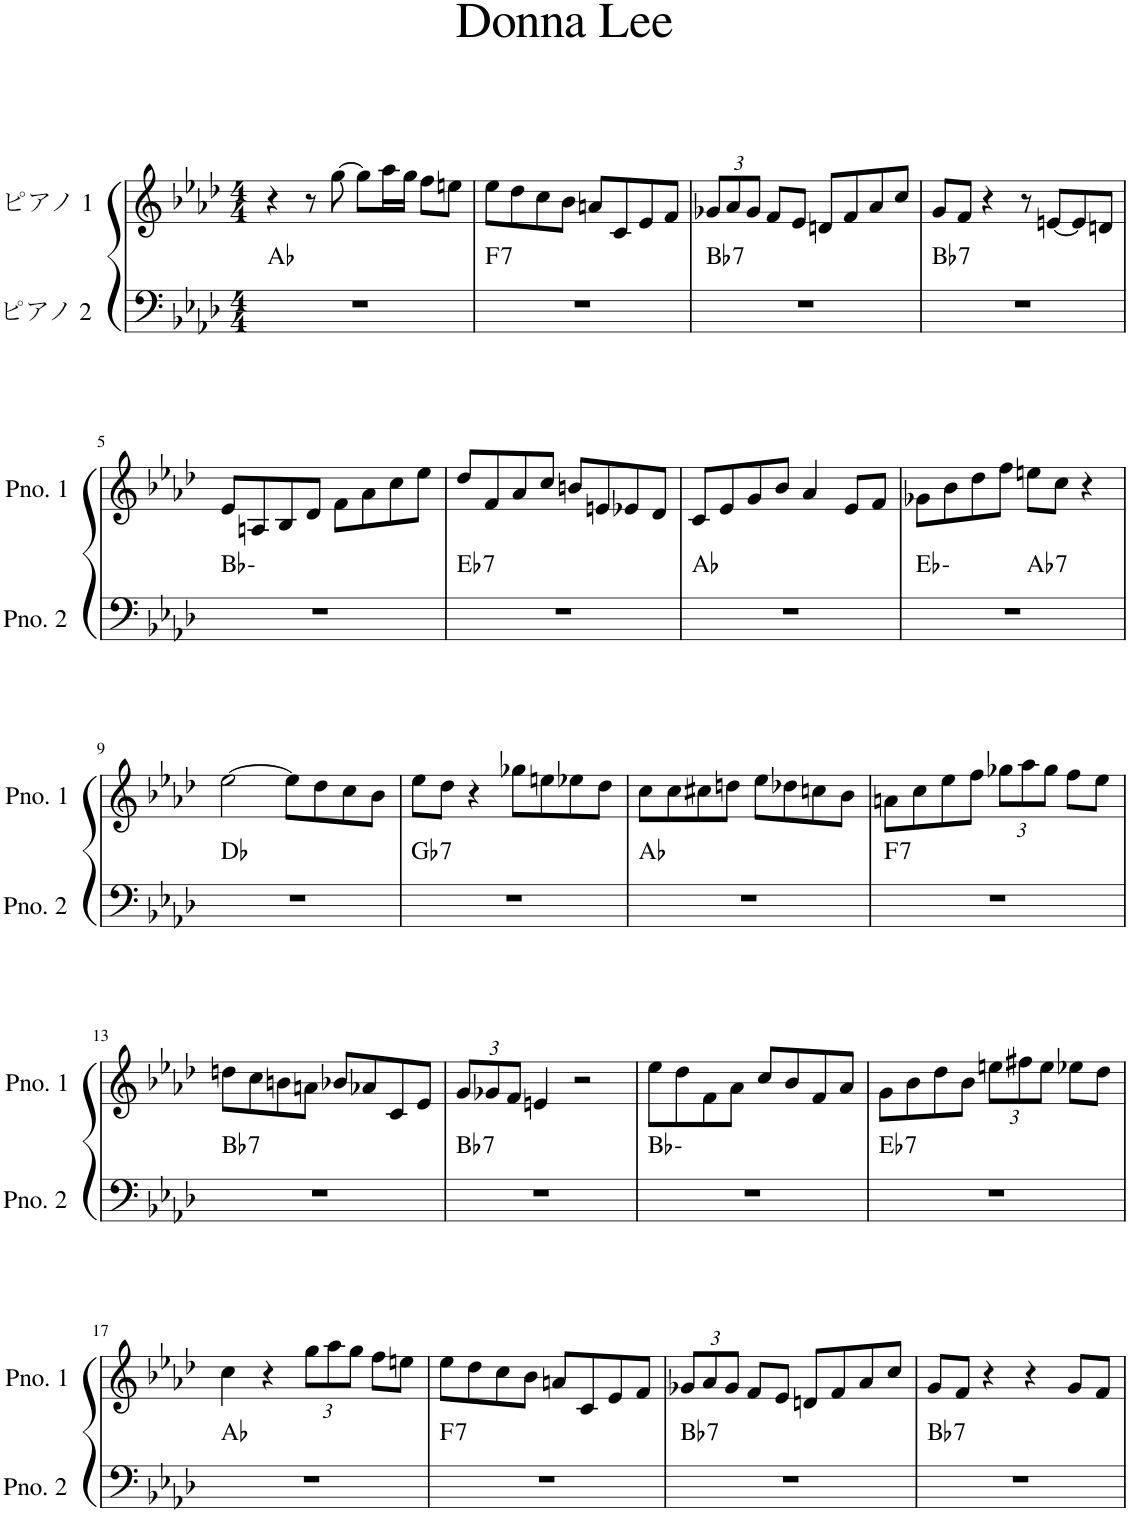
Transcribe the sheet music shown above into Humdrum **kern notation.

**kern	**harte	**kern
*part2	*part2	*part1
*staff2	*	*staff1
*I"ピアノ 2	*	*I"ピアノ 1
*clefF4	*	*clefG2
*k[b-e-a-d-]	*	*k[b-e-a-d-]
*M4/4	*	*M4/4
=1	=1	=1
1r	Ab:maj	4r
.	.	8r
.	.	[8gg\
.	.	8gg\L]
.	.	16aa-\L
.	.	16gg\JJ
.	.	8ff\L
.	.	8een\J
=2	=2	=2
!	!LO:H:kt=7	!
1r	F:7	8ee-\L
.	.	8dd-\
.	.	8cc\
.	.	8b-\J
.	.	8an/L
.	.	8c/
.	.	8e-/
.	.	8f/J
=3	=3	=3
*	*	*Xbrackettup
!	!LO:H:kt=7	!
1r	Bb:7	12g-X/L
.	.	12a-/
.	.	12g-/J
.	.	8f/L
.	.	8e-/J
.	.	8dn/L
.	.	8f/
.	.	8a-/
.	.	8cc/J
=4	=4	=4
!	!LO:H:kt=7	!
1r	Bb:7	8g/L
.	.	8f/J
.	.	4r
.	.	8r
.	.	[8en/L
.	.	8e/]
.	.	8dn/J
!!LO:LB:g=z
=5	=5	=5
1r	Bb:min	8e-/L
.	.	8An/
.	.	8B-/
.	.	8d-/J
.	.	8f\L
.	.	8a-\
.	.	8cc\
.	.	8ee-\J
=6	=6	=6
!	!LO:H:kt=7	!
1r	Eb:7	8dd-/L
.	.	8f/
.	.	8a-/
.	.	8cc/J
.	.	8bn/L
.	.	8en/
.	.	8e-X/
.	.	8d-/J
=7	=7	=7
1r	Ab:maj	8c/L
.	.	8e-/
.	.	8g/
.	.	8b-/J
.	.	4a-/
.	.	8e-/L
.	.	8f/J
=8	=8	=8
*^	*	*
1r	2ryy	Eb:min	8g-X\L
.	.	.	8b-\
.	.	.	8dd-\
.	.	.	8ff\J
!	!	!LO:H:kt=7	!
.	2ryy	Ab:7	8een\L
.	.	.	8cc\J
.	.	.	4r
*v	*v	*	*
!!LO:LB:g=z
=9	=9	=9
1r	Db:maj	[2ee-\
.	.	8ee-\L]
.	.	8dd-\
.	.	8cc\
.	.	8b-\J
=10	=10	=10
!	!LO:H:kt=7	!
1r	Gb:7	8ee-\L
.	.	8dd-\J
.	.	4r
.	.	8gg-X\L
.	.	8een\
.	.	8ee-X\
.	.	8dd-\J
=11	=11	=11
1r	Ab:maj	8cc\L
.	.	8cc\
.	.	8cc#X\
.	.	8ddn\J
.	.	8ee-\L
.	.	8dd-X\
.	.	8ccn\
.	.	8b-\J
=12	=12	=12
!	!LO:H:kt=7	!
1r	F:7	8an\L
.	.	8cc\
.	.	8ee-\
.	.	8ff\J
.	.	12gg-X\L
.	.	12aa-\
.	.	12gg-\J
.	.	8ff\L
.	.	8ee-\J
!!LO:LB:g=z
=13	=13	=13
!	!LO:H:kt=7	!
1r	Bb:7	8ddn\L
.	.	8cc\
.	.	8bn\
.	.	8an\J
.	.	8b-X/L
.	.	8a-X/
.	.	8c/
.	.	8e-/J
=14	=14	=14
!	!LO:H:kt=7	!
1r	Bb:7	12g/L
.	.	12g-X/
.	.	12f/J
.	.	4en/
.	.	2r
=15	=15	=15
1r	Bb:min	8ee-\L
.	.	8dd-\
.	.	8f\
.	.	8a-\J
.	.	8cc/L
.	.	8b-/
.	.	8f/
.	.	8a-/J
=16	=16	=16
!	!LO:H:kt=7	!
1r	Eb:7	8g\L
.	.	8b-\
.	.	8dd-\
.	.	8b-\J
.	.	12een\L
.	.	12ff#X\
.	.	12ee\J
.	.	8ee-X\L
.	.	8dd-\J
!!LO:LB:g=z
=17	=17	=17
1r	Ab:maj	4cc\
.	.	4r
.	.	12gg\L
.	.	12aa-\
.	.	12gg\J
.	.	8ff\L
.	.	8een\J
=18	=18	=18
!	!LO:H:kt=7	!
1r	F:7	8ee-\L
.	.	8dd-\
.	.	8cc\
.	.	8b-\J
.	.	8an/L
.	.	8c/
.	.	8e-/
.	.	8f/J
=19	=19	=19
!	!LO:H:kt=7	!
1r	Bb:7	12g-X/L
.	.	12a-/
.	.	12g-/J
.	.	8f/L
.	.	8e-/J
.	.	8dn/L
.	.	8f/
.	.	8a-/
.	.	8cc/J
=20	=20	=20
!	!LO:H:kt=7	!
1r	Bb:7	8g/L
.	.	8f/J
.	.	4r
.	.	4r
.	.	8g/L
.	.	8f/J
=	=	=
*-	*-	*-
